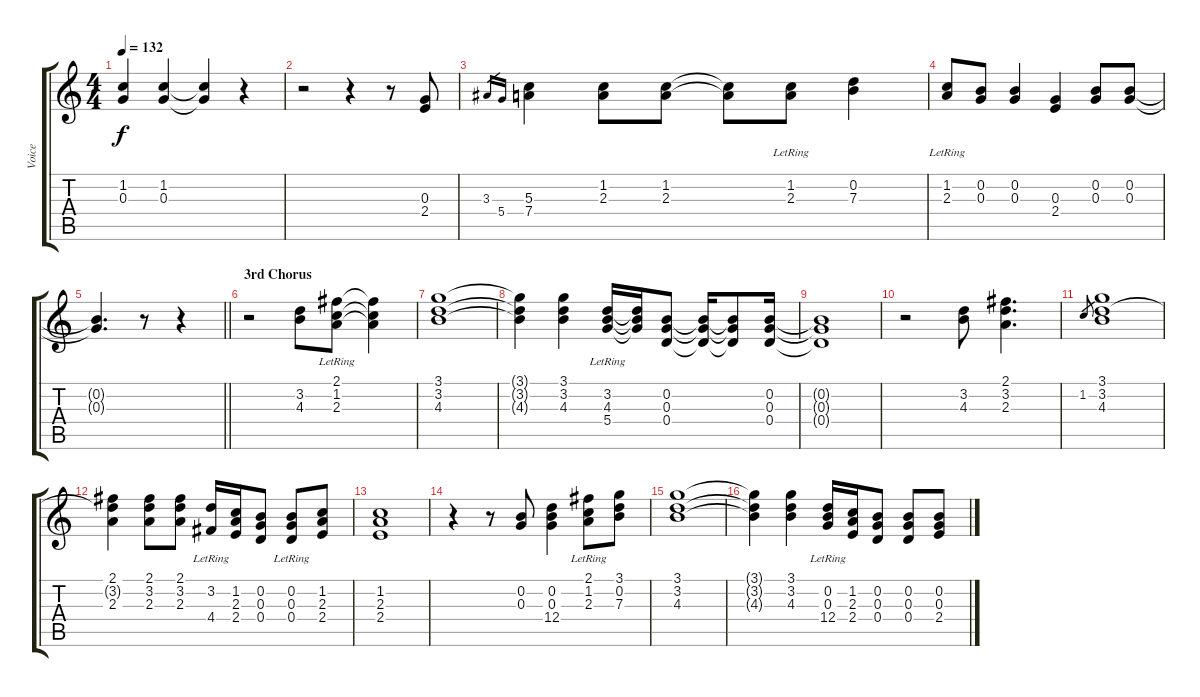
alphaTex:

\track ("Voice" "Voice") {instrument electricguitarjazz}
\staff {score tabs}
\tuning (E4 B3 G3 D3 A2 E2) {hide}
\ts (4 4)
\tempo 132
\clef g2
\ks c
(1.2 0.3).4{dy f} (1.2 0.3).4 (1.2{t} 0.3{t}).4 r.4 |
r.2 r.4 r.8 (0.3 2.4).8 |
3.3.16{gr} 5.4.16{gr} (5.3 7.4).4 (1.2 2.3).8 (1.2 2.3).8 (1.2{t} 2.3{t}).8 (1.2{lr} 2.3{lr}).8 (0.2 7.3).4 |
(1.2{lr} 2.3{lr}).8 (0.2 0.3).8 (0.2 0.3).4 (0.3 2.4).4 (0.2 0.3).8 (0.2 0.3).8 |
\barLineRight lightlight
(0.2{t} 0.3{t}).4{d} r.8 r.4 |
\section ("" "3rd Chorus")
r.2 (3.2 4.3).8 (2.1{lr} 1.2{lr} 2.3{lr}).8 (2.1{t} 1.2{t} 2.3{t}).4 |
(3.1 3.2 4.3).1 |
(3.1{t} 3.2{t} 4.3{t}).4 (3.1 3.2 4.3).4 (3.2{lr} 4.3{lr} 5.4{lr}).16 (3.2{t} 4.3{t} 5.4{t}).16 (0.2 0.3 0.4).8 (0.2{t} 0.3{t} 0.4{t}).16 (0.2{t} 0.3{t} 0.4{t}).8 (0.2 0.3 0.4).16 |
(0.2{t} 0.3{t} 0.4{t}).1 |
r.2 (3.2 4.3).8 (2.1 3.2 2.3).4{d} |
1.2.8{gr} (3.1 3.2 4.3).1 |
(2.1 3.2{t} 2.3).4 (2.1 3.2 2.3).8 (2.1 3.2 2.3).8 (3.2{lr} 4.4{lr}).16 (1.2 2.3 2.4).16 (0.2 0.3 0.4).8 (0.2{lr} 0.3{lr} 0.4{lr}).8 (1.2 2.3 2.4).8 |
(1.2 2.3 2.4).1 |
r.4 r.8 (0.2 0.3).8 (0.2 0.3 12.4).4 (2.1{lr} 1.2{lr} 2.3{lr}).8 (3.1 0.2 7.3).8 |
(3.1 3.2 4.3).1 |
(3.1{t} 3.2{t} 4.3{t}).4 (3.1 3.2 4.3).4 (0.2{lr} 0.3{lr} 12.4{lr}).16 (1.2 2.3 2.4).16 (0.2 0.3 0.4).8 (0.2 0.3 0.4).8 (0.2 0.3 2.4).8
